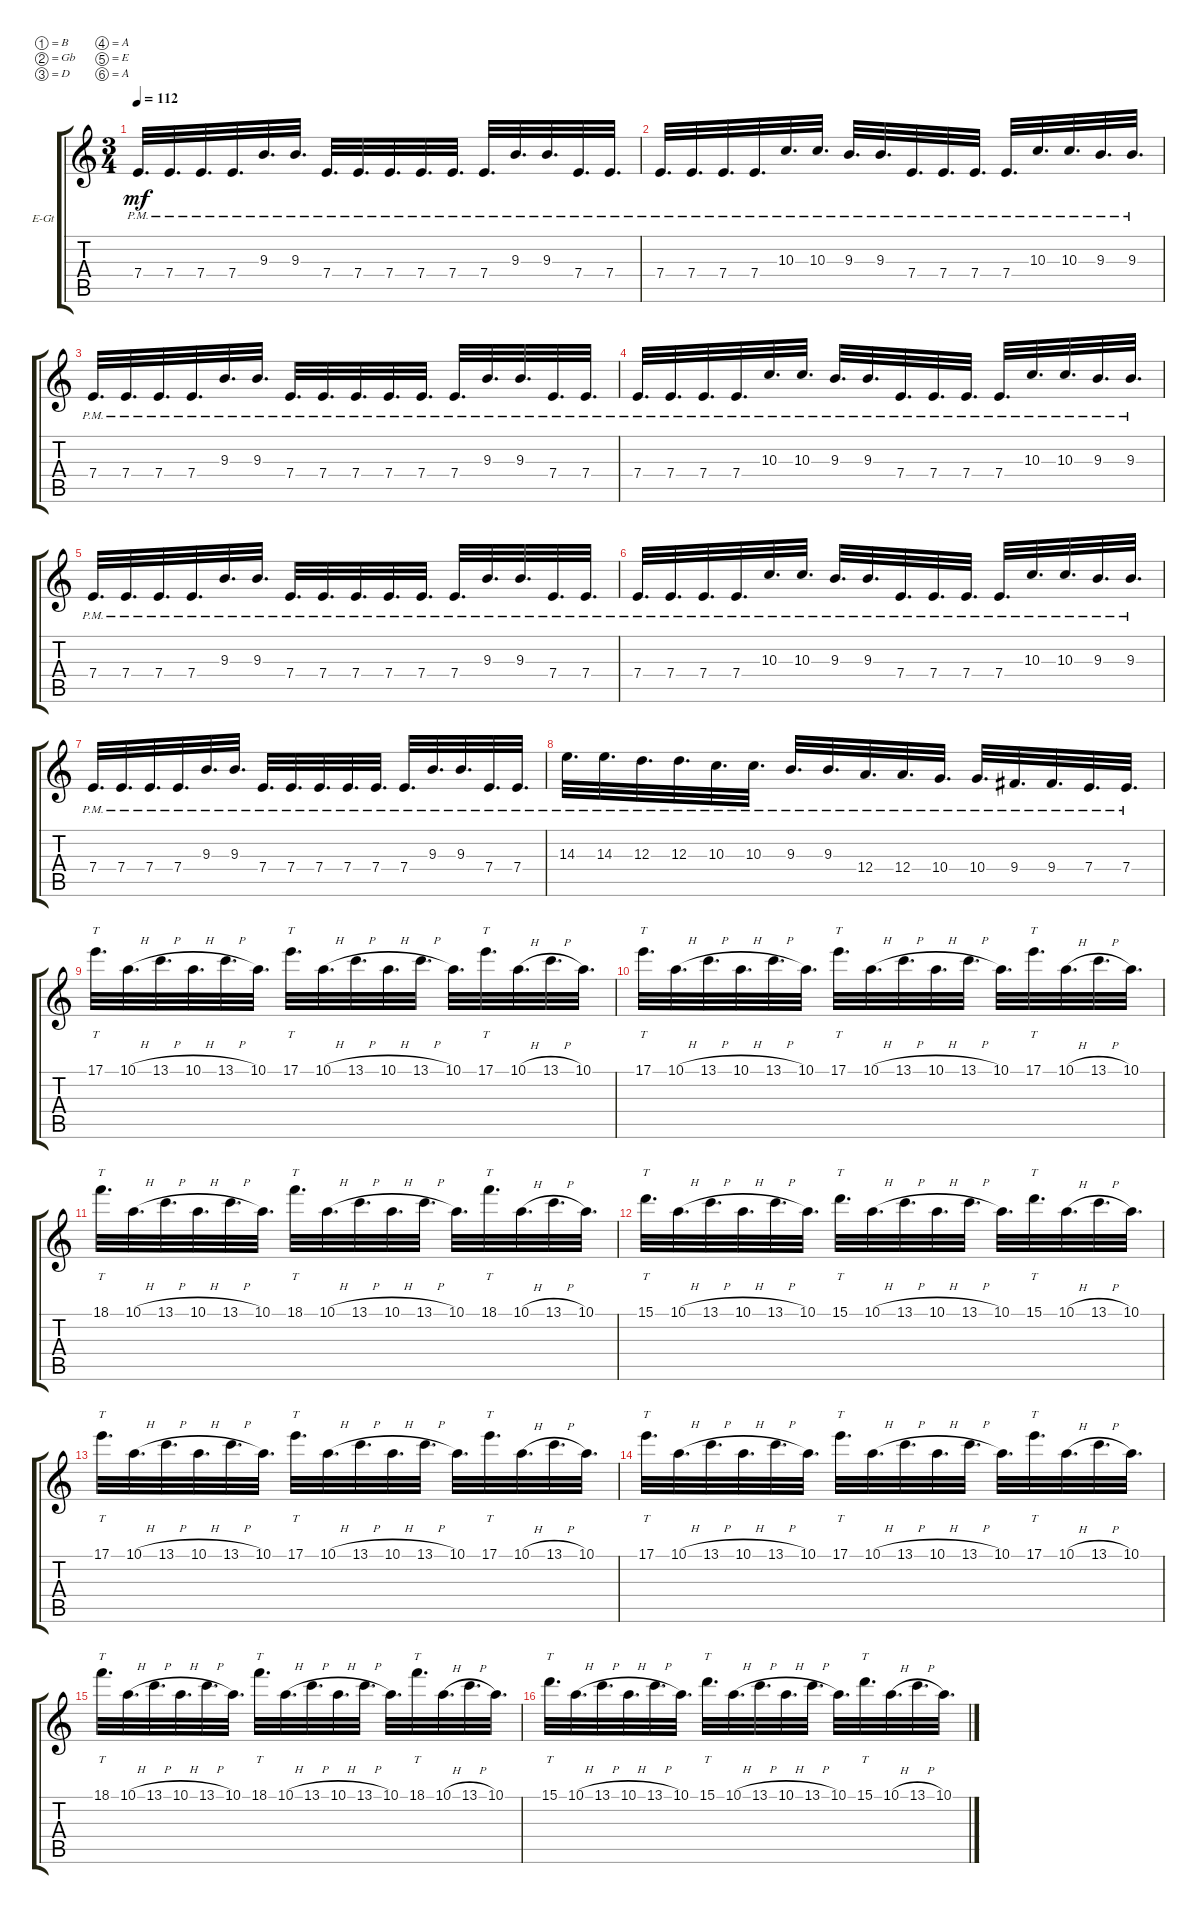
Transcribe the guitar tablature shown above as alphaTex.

\bracketExtendMode groupsimilarinstruments
\firstSystemTrackNameOrientation horizontal
\otherSystemsTrackNameOrientation horizontal
\track ("Lead" "E-Gt") {instrument distortionguitar}
\staff {score tabs}
\tuning (B3 Gb3 D3 A2 E2 A1)
\ts (3 4)
\tempo 112
\clef g2
\ks c
7.4{pm}.32{d dy mf} 7.4{pm}.32{d} 7.4{pm}.32{d} 7.4{pm}.32{d} 9.3{pm}.32{d} 9.3{pm}.32{d} 7.4{pm}.32{d} 7.4{pm}.32{d} 7.4{pm}.32{d} 7.4{pm}.32{d} 7.4{pm}.32{d} 7.4{pm}.32{d} 9.3{pm}.32{d} 9.3{pm}.32{d} 7.4{pm}.32{d} 7.4{pm}.32{d} |
7.4{pm}.32{d} 7.4{pm}.32{d} 7.4{pm}.32{d} 7.4{pm}.32{d} 10.3{pm}.32{d} 10.3{pm}.32{d} 9.3{pm}.32{d} 9.3{pm}.32{d} 7.4{pm}.32{d} 7.4{pm}.32{d} 7.4{pm}.32{d} 7.4{pm}.32{d} 10.3{pm}.32{d} 10.3{pm}.32{d} 9.3{pm}.32{d} 9.3{pm}.32{d} |
7.4{pm}.32{d} 7.4{pm}.32{d} 7.4{pm}.32{d} 7.4{pm}.32{d} 9.3{pm}.32{d} 9.3{pm}.32{d} 7.4{pm}.32{d} 7.4{pm}.32{d} 7.4{pm}.32{d} 7.4{pm}.32{d} 7.4{pm}.32{d} 7.4{pm}.32{d} 9.3{pm}.32{d} 9.3{pm}.32{d} 7.4{pm}.32{d} 7.4{pm}.32{d} |
7.4{pm}.32{d} 7.4{pm}.32{d} 7.4{pm}.32{d} 7.4{pm}.32{d} 10.3{pm}.32{d} 10.3{pm}.32{d} 9.3{pm}.32{d} 9.3{pm}.32{d} 7.4{pm}.32{d} 7.4{pm}.32{d} 7.4{pm}.32{d} 7.4{pm}.32{d} 10.3{pm}.32{d} 10.3{pm}.32{d} 9.3{pm}.32{d} 9.3{pm}.32{d} |
7.4{pm}.32{d} 7.4{pm}.32{d} 7.4{pm}.32{d} 7.4{pm}.32{d} 9.3{pm}.32{d} 9.3{pm}.32{d} 7.4{pm}.32{d} 7.4{pm}.32{d} 7.4{pm}.32{d} 7.4{pm}.32{d} 7.4{pm}.32{d} 7.4{pm}.32{d} 9.3{pm}.32{d} 9.3{pm}.32{d} 7.4{pm}.32{d} 7.4{pm}.32{d} |
7.4{pm}.32{d} 7.4{pm}.32{d} 7.4{pm}.32{d} 7.4{pm}.32{d} 10.3{pm}.32{d} 10.3{pm}.32{d} 9.3{pm}.32{d} 9.3{pm}.32{d} 7.4{pm}.32{d} 7.4{pm}.32{d} 7.4{pm}.32{d} 7.4{pm}.32{d} 10.3{pm}.32{d} 10.3{pm}.32{d} 9.3{pm}.32{d} 9.3{pm}.32{d} |
7.4{pm}.32{d} 7.4{pm}.32{d} 7.4{pm}.32{d} 7.4{pm}.32{d} 9.3{pm}.32{d} 9.3{pm}.32{d} 7.4{pm}.32{d} 7.4{pm}.32{d} 7.4{pm}.32{d} 7.4{pm}.32{d} 7.4{pm}.32{d} 7.4{pm}.32{d} 9.3{pm}.32{d} 9.3{pm}.32{d} 7.4{pm}.32{d} 7.4{pm}.32{d} |
14.3{pm}.32{d} 14.3{pm}.32{d} 12.3{pm}.32{d} 12.3{pm}.32{d} 10.3{pm}.32{d} 10.3{pm}.32{d} 9.3{pm}.32{d} 9.3{pm}.32{d} 12.4{pm}.32{d} 12.4{pm}.32{d} 10.4{pm}.32{d} 10.4{pm}.32{d} 9.4{pm}.32{d} 9.4{pm}.32{d} 7.4{pm}.32{d} 7.4{pm}.32{d} |
17.1.32{tt d} 10.1{h}.32{d} 13.1{h}.32{d} 10.1{h}.32{d} 13.1{h}.32{d} 10.1.32{d} 17.1.32{tt d} 10.1{h}.32{d} 13.1{h}.32{d} 10.1{h}.32{d} 13.1{h}.32{d} 10.1.32{d} 17.1.32{tt d} 10.1{h}.32{d} 13.1{h}.32{d} 10.1.32{d} |
17.1.32{tt d} 10.1{h}.32{d} 13.1{h}.32{d} 10.1{h}.32{d} 13.1{h}.32{d} 10.1.32{d} 17.1.32{tt d} 10.1{h}.32{d} 13.1{h}.32{d} 10.1{h}.32{d} 13.1{h}.32{d} 10.1.32{d} 17.1.32{tt d} 10.1{h}.32{d} 13.1{h}.32{d} 10.1.32{d} |
18.1.32{tt d} 10.1{h}.32{d} 13.1{h}.32{d} 10.1{h}.32{d} 13.1{h}.32{d} 10.1.32{d} 18.1.32{tt d} 10.1{h}.32{d} 13.1{h}.32{d} 10.1{h}.32{d} 13.1{h}.32{d} 10.1.32{d} 18.1.32{tt d} 10.1{h}.32{d} 13.1{h}.32{d} 10.1.32{d} |
15.1.32{tt d} 10.1{h}.32{d} 13.1{h}.32{d} 10.1{h}.32{d} 13.1{h}.32{d} 10.1.32{d} 15.1.32{tt d} 10.1{h}.32{d} 13.1{h}.32{d} 10.1{h}.32{d} 13.1{h}.32{d} 10.1.32{d} 15.1.32{tt d} 10.1{h}.32{d} 13.1{h}.32{d} 10.1.32{d} |
17.1.32{tt d} 10.1{h}.32{d} 13.1{h}.32{d} 10.1{h}.32{d} 13.1{h}.32{d} 10.1.32{d} 17.1.32{tt d} 10.1{h}.32{d} 13.1{h}.32{d} 10.1{h}.32{d} 13.1{h}.32{d} 10.1.32{d} 17.1.32{tt d} 10.1{h}.32{d} 13.1{h}.32{d} 10.1.32{d} |
17.1.32{tt d} 10.1{h}.32{d} 13.1{h}.32{d} 10.1{h}.32{d} 13.1{h}.32{d} 10.1.32{d} 17.1.32{tt d} 10.1{h}.32{d} 13.1{h}.32{d} 10.1{h}.32{d} 13.1{h}.32{d} 10.1.32{d} 17.1.32{tt d} 10.1{h}.32{d} 13.1{h}.32{d} 10.1.32{d} |
18.1.32{tt d} 10.1{h}.32{d} 13.1{h}.32{d} 10.1{h}.32{d} 13.1{h}.32{d} 10.1.32{d} 18.1.32{tt d} 10.1{h}.32{d} 13.1{h}.32{d} 10.1{h}.32{d} 13.1{h}.32{d} 10.1.32{d} 18.1.32{tt d} 10.1{h}.32{d} 13.1{h}.32{d} 10.1.32{d} |
15.1.32{tt d} 10.1{h}.32{d} 13.1{h}.32{d} 10.1{h}.32{d} 13.1{h}.32{d} 10.1.32{d} 15.1.32{tt d} 10.1{h}.32{d} 13.1{h}.32{d} 10.1{h}.32{d} 13.1{h}.32{d} 10.1.32{d} 15.1.32{tt d} 10.1{h}.32{d} 13.1{h}.32{d} 10.1.32{d}
